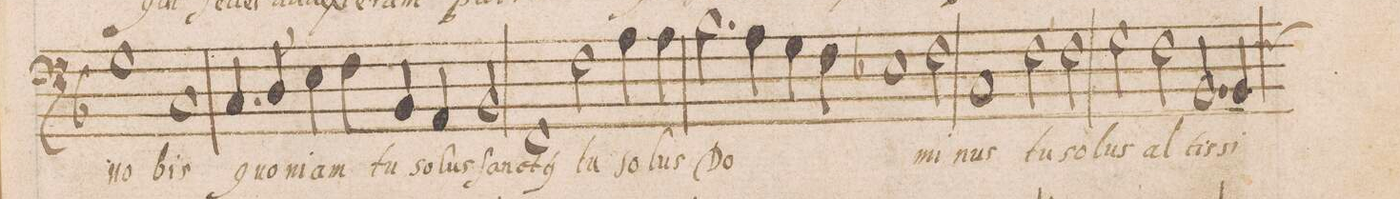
**kern	**text
*I"BASVS	*
*clefF4	*
*k[b-]	*
*met(C|)	*
*M2/1	*
1G	no-
=72	=72
1C	-bis
4.C/	quo-
8D/	-ni-
4E\	-am
4F\	tu
=73	=73
4BB-/	so-
4AA/	-lus
2BB-/	ſan-
1FF	-ct(us)
=74	=74
2F\	tu
4A\	so-
4A\	-lus
2.B-\	Do-
4A\	.
=75	=75
4G\	.
4F\	.
1E-X	.
2F\	-mi-
=76	=76
1C	-nus
2F\	tu
2F\	so-
=77	=77
2G\	-lus
2F\	al-
2.BB-/	-tis-
*custos:F	*
4BB-/	-si-
=78	=78
*-	*-
